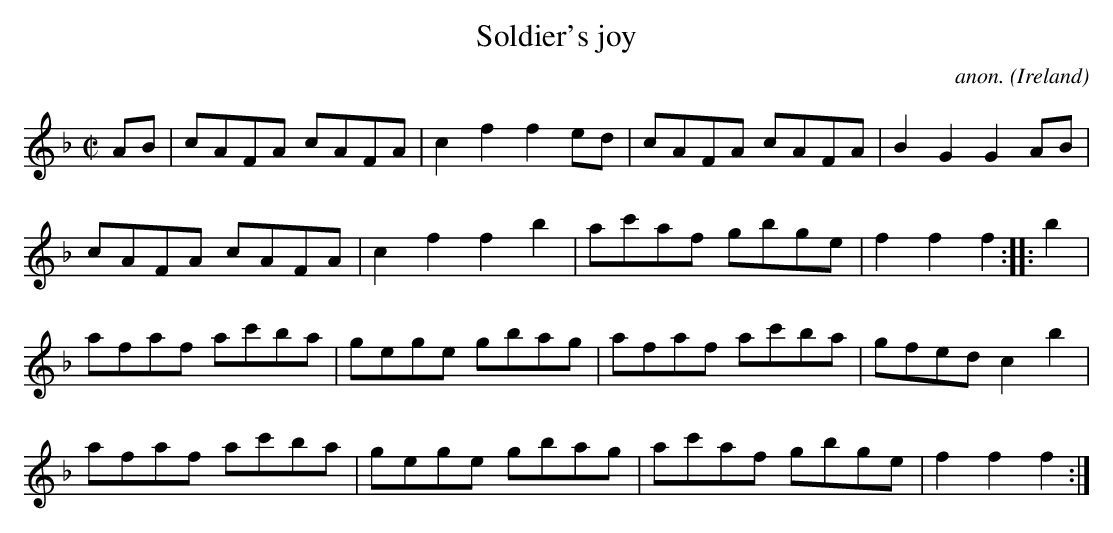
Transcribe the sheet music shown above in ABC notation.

X:1
T:Soldier's joy
C:anon.
O:Ireland
M:C|
L:1/8
K:F
AB|cAFA cAFA|c2 f2 f2 ed|cAFA cAFA|B2 G2 G2 AB|
cAFA cAFA|c2 f2 f2 b2|ac'af gbge|f2 f2 f2::b2|
afaf ac'ba|gege gbag|afaf ac'ba|gfed c2 b2|
afaf ac'ba|gege gbag|ac'af gbge|f2 f2 f2:|
